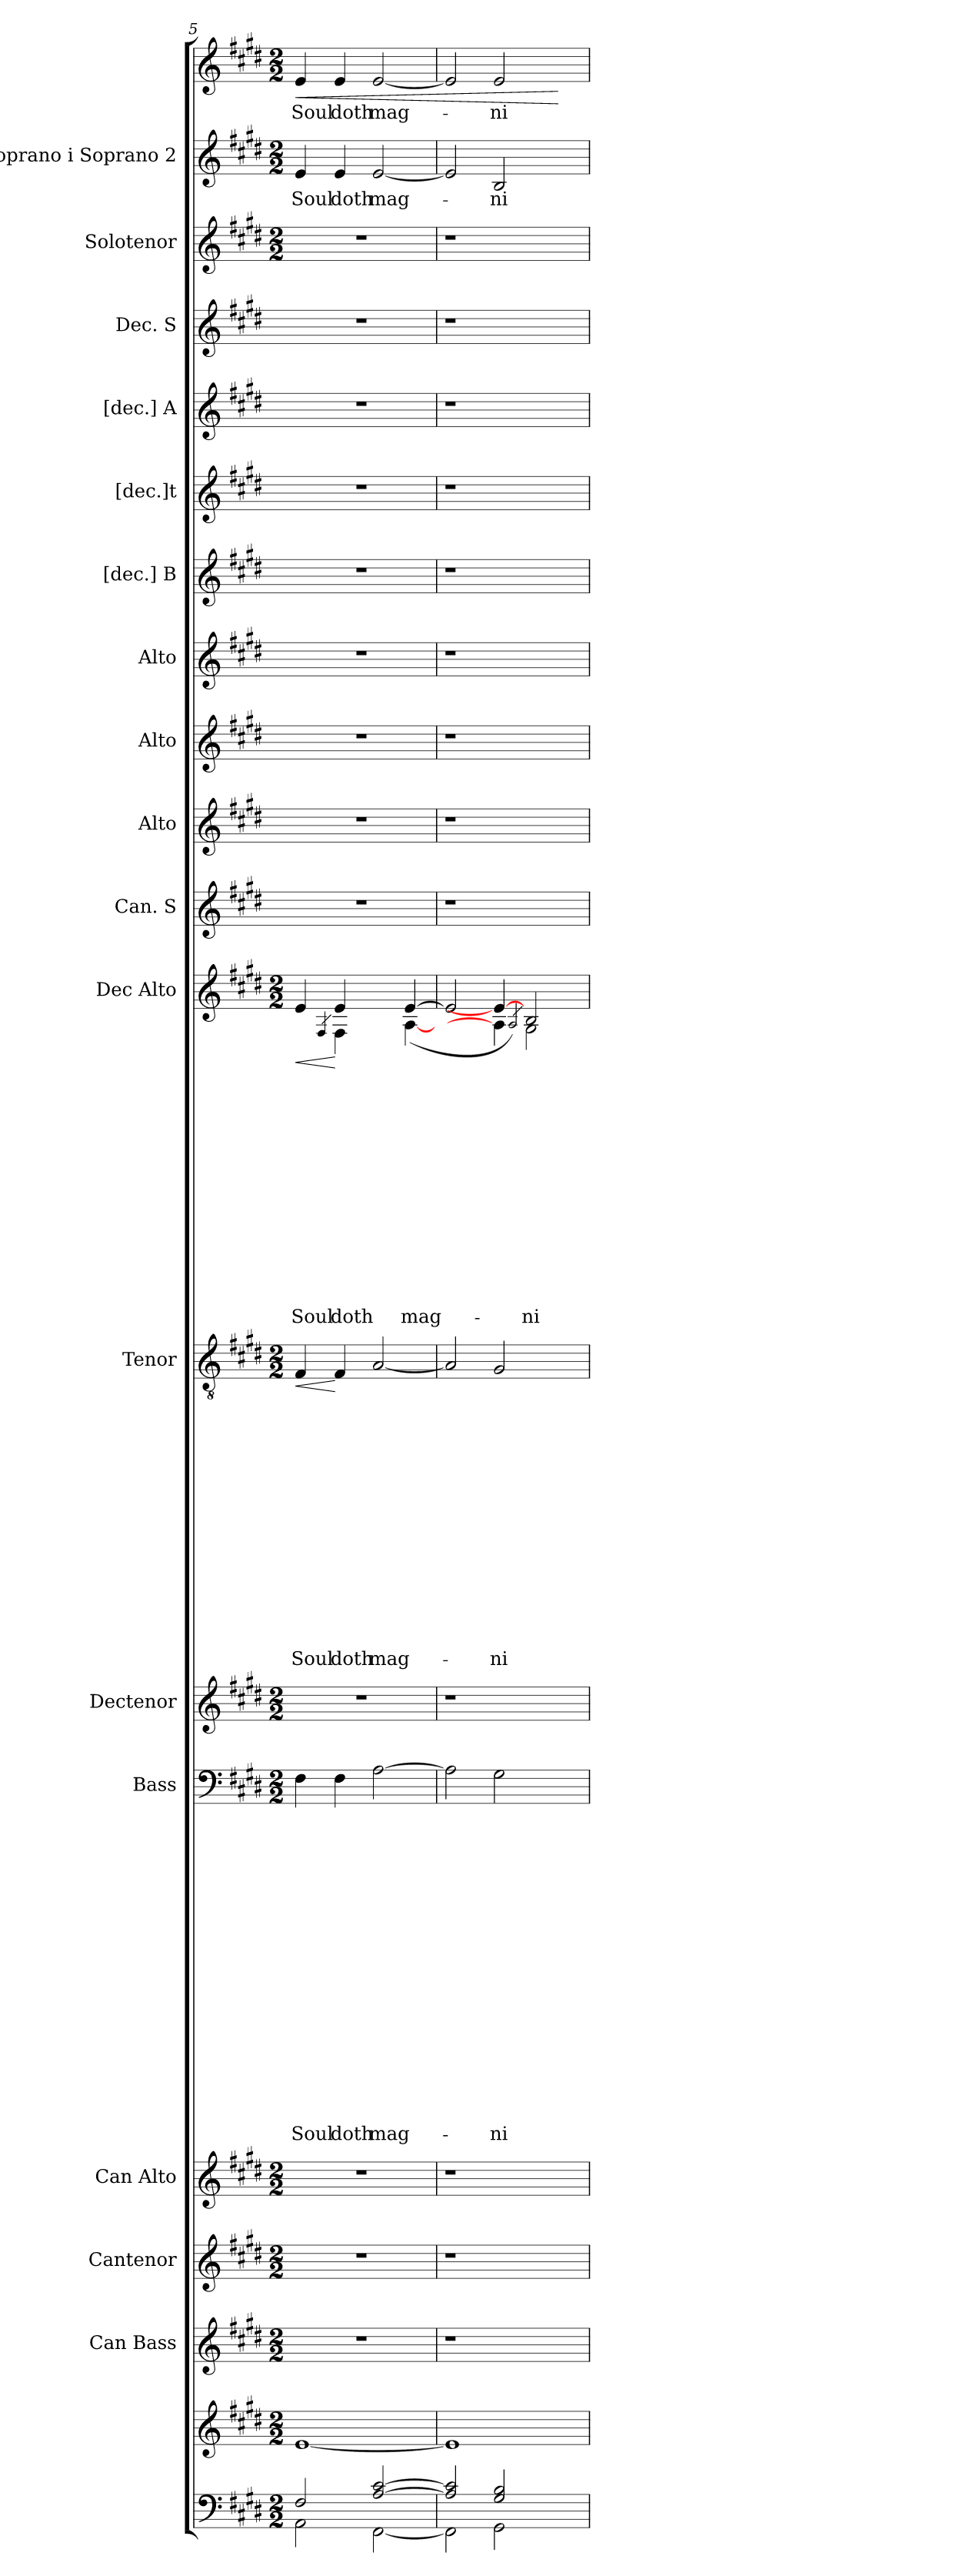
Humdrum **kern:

**kern	**kern	**kern	**kern	**kern	**kern	**text	**text	**text	**text	**text	**text	**text	**text	**text	**text	**text	**text	**text	**text	**text	**text	**text	**text	**kern	**kern	**text	**text	**text	**text	**text	**text	**text	**text	**text	**text	**text	**text	**text	**text	**text	**dynam	**kern	**text	**text	**text	**text	**text	**text	**text	**text	**text	**text	**text	**text	**text	**text	**dynam	**kern	**kern	**kern	**kern	**kern	**kern	**kern	**kern	**kern	**kern	**text	**kern	**text	**dynam
*part19	*part18	*part17	*part16	*part15	*part14	*part14	*part14	*part14	*part14	*part14	*part14	*part14	*part14	*part14	*part14	*part14	*part14	*part14	*part14	*part14	*part14	*part14	*part14	*part13	*part12	*part12	*part12	*part12	*part12	*part12	*part12	*part12	*part12	*part12	*part12	*part12	*part12	*part12	*part12	*part12	*part12	*part11	*part11	*part11	*part11	*part11	*part11	*part11	*part11	*part11	*part11	*part11	*part11	*part11	*part11	*part11	*part11	*part10	*part9	*part8	*part7	*part6	*part5	*part4	*part3	*part2	*part1	*part1	*part1	*part1	*part1
*staff20	*staff19	*staff18	*staff17	*staff16	*staff15	*staff15	*staff15	*staff15	*staff15	*staff15	*staff15	*staff15	*staff15	*staff15	*staff15	*staff15	*staff15	*staff15	*staff15	*staff15	*staff15	*staff15	*staff15	*staff14	*staff13	*staff13	*staff13	*staff13	*staff13	*staff13	*staff13	*staff13	*staff13	*staff13	*staff13	*staff13	*staff13	*staff13	*staff13	*staff13	*staff13	*staff12	*staff12	*staff12	*staff12	*staff12	*staff12	*staff12	*staff12	*staff12	*staff12	*staff12	*staff12	*staff12	*staff12	*staff12	*staff12	*staff11	*staff10	*staff9	*staff8	*staff7	*staff6	*staff5	*staff4	*staff3	*staff2	*staff2	*staff1	*staff1	*staff1/2
*	*	*I"Can Bass	*I"Cantenor	*I"Can Alto	*I"Bass	*	*	*	*	*	*	*	*	*	*	*	*	*	*	*	*	*	*	*I"Dectenor	*I"Tenor	*	*	*	*	*	*	*	*	*	*	*	*	*	*	*	*	*I"Dec Alto	*	*	*	*	*	*	*	*	*	*	*	*	*	*	*	*I"Can. S	*I"Alto	*I"Alto	*I"Alto	*I"[dec.] B	*I"[dec.]t	*I"[dec.] A	*I"Dec. S	*I"Solotenor	*I"Soprano i Soprano 2	*	*	*	*
*	*	*	*	*I'Can Alto	*I'Bass	*	*	*	*	*	*	*	*	*	*	*	*	*	*	*	*	*	*	*I'Dectenor	*	*	*	*	*	*	*	*	*	*	*	*	*	*	*	*	*	*I'Dec Alto	*	*	*	*	*	*	*	*	*	*	*	*	*	*	*	*	*	*	*	*	*	*	*	*	*I'Si	*	*	*	*
*clefF4	*clefG2	*clefG2	*clefG2	*clefG2	*clefF4	*	*	*	*	*	*	*	*	*	*	*	*	*	*	*	*	*	*	*clefG2	*clefGv2	*	*	*	*	*	*	*	*	*	*	*	*	*	*	*	*	*clefG2	*	*	*	*	*	*	*	*	*	*	*	*	*	*	*	*clefG2	*clefG2	*clefG2	*clefG2	*clefG2	*clefG2	*clefG2	*clefG2	*clefG2	*clefG2	*	*clefG2	*	*
*k[f#c#g#d#]	*k[f#c#g#d#]	*k[f#c#g#d#]	*k[f#c#g#d#]	*k[f#c#g#d#]	*k[f#c#g#d#]	*	*	*	*	*	*	*	*	*	*	*	*	*	*	*	*	*	*	*k[f#c#g#d#]	*k[f#c#g#d#]	*	*	*	*	*	*	*	*	*	*	*	*	*	*	*	*	*k[f#c#g#d#]	*	*	*	*	*	*	*	*	*	*	*	*	*	*	*	*k[f#c#g#d#]	*k[f#c#g#d#]	*k[f#c#g#d#]	*k[f#c#g#d#]	*k[f#c#g#d#]	*k[f#c#g#d#]	*k[f#c#g#d#]	*k[f#c#g#d#]	*k[f#c#g#d#]	*k[f#c#g#d#]	*	*k[f#c#g#d#]	*	*
*E:	*E:	*E:	*E:	*E:	*E:	*	*	*	*	*	*	*	*	*	*	*	*	*	*	*	*	*	*	*E:	*E:	*	*	*	*	*	*	*	*	*	*	*	*	*	*	*	*	*E:	*	*	*	*	*	*	*	*	*	*	*	*	*	*	*	*E:	*E:	*E:	*E:	*E:	*E:	*E:	*E:	*E:	*E:	*	*E:	*	*
*M2/2	*M2/2	*M2/2	*M2/2	*M2/2	*M2/2	*	*	*	*	*	*	*	*	*	*	*	*	*	*	*	*	*	*	*M2/2	*M2/2	*	*	*	*	*	*	*	*	*	*	*	*	*	*	*	*	*M2/2	*	*	*	*	*	*	*	*	*	*	*	*	*	*	*	*	*	*	*	*	*	*	*	*M2/2	*M2/2	*	*M2/2	*	*
=5	=5	=5	=5	=5	=5	=5	=5	=5	=5	=5	=5	=5	=5	=5	=5	=5	=5	=5	=5	=5	=5	=5	=5	=5	=5	=5	=5	=5	=5	=5	=5	=5	=5	=5	=5	=5	=5	=5	=5	=5	=5	=5	=5	=5	=5	=5	=5	=5	=5	=5	=5	=5	=5	=5	=5	=5	=5	=5	=5	=5	=5	=5	=5	=5	=5	=5	=5	=5	=5	=5	=5
*^	*	*	*	*	*	*	*	*	*	*	*	*	*	*	*	*	*	*	*	*	*	*	*	*	*	*	*	*	*	*	*	*	*	*	*	*	*	*	*	*	*	*	*	*	*	*	*	*	*	*	*	*	*	*	*	*	*	*	*	*	*	*	*	*	*	*	*	*	*	*	*
!	!	!	!	!	!	!	!	!	!	!	!	!	!	!	!	!	!	!	!	!	!	!	!	!LO:LY:b	!	!	!	!	!	!	!	!	!	!	!	!	!	!	!	!	!LO:LY:b	!LO:HP:b	!	!	!	!	!	!	!	!	!	!	!	!	!	!	!LO:LY:b	!LO:HP:b	!	!	!	!	!	!	!	!	!	!	!LO:LY:b	!	!LO:LY:b	!LO:HP:b
*	*	*	*	*	*	*	*	*	*	*	*	*	*	*	*	*	*	*	*	*	*	*	*	*	*	*	*	*	*	*	*	*	*	*	*	*	*	*	*	*	*	*	*^	*	*	*	*	*	*	*	*	*	*	*	*	*	*	*	*	*	*	*	*	*	*	*	*	*	*	*	*	*
2F#/	2AA\	[<1e	1r	1r	1r	4F#\	.	.	.	.	.	.	.	.	.	.	.	.	.	.	.	.	.	Soul	1r	4F#/	.	.	.	.	.	.	.	.	.	.	.	.	.	.	Soul	<	4e/	4ryy	.	.	.	.	.	.	.	.	.	.	.	.	.	Soul	<	1r	1r	1r	1r	1r	1r	1r	1r	1r	4e/	-Soul	4e/	Soul	<
.	.	.	.	.	.	.	.	.	.	.	.	.	.	.	.	.	.	.	.	.	.	.	.	.	.	.	.	.	.	.	.	.	.	.	.	.	.	.	.	.	.	.	4qF#/	.	.	.	.	.	.	.	.	.	.	.	.	.	.	.	.	.	.	.	.	.	.	.	.	.	.	.	.	.	.
!	!	!	!	!	!	!	!	!	!	!	!	!	!	!	!	!	!	!	!	!	!	!	!	!LO:LY:b	!	!	!	!	!	!	!	!	!	!	!	!	!	!	!	!	!LO:LY:b	!	!	!	!	!	!	!	!	!	!	!	!	!	!	!	!	!LO:LY:b	!	!	!	!	!	!	!	!	!	!	!	!LO:LY:b	!	!LO:LY:b	!
.	.	.	.	.	.	4F#\	.	.	.	.	.	.	.	.	.	.	.	.	.	.	.	.	.	doth	.	4F#/	.	.	.	.	.	.	.	.	.	.	.	.	.	.	doth	[	4e/	4F#\	.	.	.	.	.	.	.	.	.	.	.	.	.	doth	[	.	.	.	.	.	.	.	.	.	4e/	doth	4e/	doth	.
!	!	!	!	!	!	!	!	!	!	!	!	!	!	!	!	!	!	!	!	!	!	!	!	!LO:LY:b	!	!	!	!	!	!	!	!	!	!	!	!	!	!	!	!	!LO:LY:b	!	!	!	!	!	!	!	!	!	!	!	!	!	!	!	!	!	!	!	!	!	!	!	!	!	!	!	!	!LO:LY:b	!	!LO:LY:b	!
[>2A/ [>2c#/	[<2FF#\	.	.	.	.	[>2A\	.	.	.	.	.	.	.	.	.	.	.	.	.	.	.	.	.	mag-	.	[<2A/	.	.	.	.	.	.	.	.	.	.	.	.	.	.	mag-	.	4ryy	4ryy	.	.	.	.	.	.	.	.	.	.	.	.	.	.	.	.	.	.	.	.	.	.	.	.	[<2e/	mag-	[<2e/	mag-	.
!	!	!	!	!	!	!	!	!	!	!	!	!	!	!	!	!	!	!	!	!	!	!	!	!	!	!	!	!	!	!	!	!	!	!	!	!	!	!	!	!	!	!	!	!	!	!	!	!	!	!	!	!	!	!	!	!	!	!LO:LY:b	!	!	!	!	!	!	!	!	!	!	!	!	!	!	!
.	.	.	.	.	.	.	.	.	.	.	.	.	.	.	.	.	.	.	.	.	.	.	.	.	.	.	.	.	.	.	.	.	.	.	.	.	.	.	.	.	.	.	[>4e/	(<[4A\	.	.	.	.	.	.	.	.	.	.	.	.	.	mag-	.	.	.	.	.	.	.	.	.	.	.	.	.	.	.
=6	=6	=6	=6	=6	=6	=6	=6	=6	=6	=6	=6	=6	=6	=6	=6	=6	=6	=6	=6	=6	=6	=6	=6	=6	=6	=6	=6	=6	=6	=6	=6	=6	=6	=6	=6	=6	=6	=6	=6	=6	=6	=6	=6	=6	=6	=6	=6	=6	=6	=6	=6	=6	=6	=6	=6	=6	=6	=6	=6	=6	=6	=6	=6	=6	=6	=6	=6	=6	=6	=6	=6	=6	=6
2A/] 2c#/]	2FF#\]	1e]	1r	1r	1r	2A\]	.	.	.	.	.	.	.	.	.	.	.	.	.	.	.	.	.	.	1r	2A/]	.	.	.	.	.	.	.	.	.	.	.	.	.	.	.	.	2e/]	2ryy	.	.	.	.	.	.	.	.	.	.	.	.	.	.	.	1r	1r	1r	1r	1r	1r	1r	1r	1r	2e/]	.	2e/]	.	.
!	!	!	!	!	!	!	!	!	!	!	!	!	!	!	!	!	!	!	!	!	!	!	!	!LO:LY:b	!	!	!	!	!	!	!	!	!	!	!	!	!	!	!	!	!LO:LY:b	!	!	!	!	!	!	!	!	!	!	!	!	!	!	!	!	!	!	!	!	!	!	!	!	!	!	!	!	!LO:LY:b	!	!LO:LY:b	!
2G#/ 2B/	2GG#\	.	.	.	.	2G#\	.	.	.	.	.	.	.	.	.	.	.	.	.	.	.	.	.	-ni-	.	2G#/	.	.	.	.	.	.	.	.	.	.	.	.	.	.	-ni-	.	4e/_	4A\]	.	.	.	.	.	.	.	.	.	.	.	.	.	.	.	.	.	.	.	.	.	.	.	.	2B/	-ni-	2e/	-ni-	.
.	.	.	.	.	.	.	.	.	.	.	.	.	.	.	.	.	.	.	.	.	.	.	.	.	.	.	.	.	.	.	.	.	.	.	.	.	.	.	.	.	.	.	2qA/)	.	.	.	.	.	.	.	.	.	.	.	.	.	.	.	.	.	.	.	.	.	.	.	.	.	.	.	.	.	.
!	!	!	!	!	!	!	!	!	!	!	!	!	!	!	!	!	!	!	!	!	!	!	!	!	!	!	!	!	!	!	!	!	!	!	!	!	!	!	!	!	!	!	!	!	!	!	!	!	!	!	!	!	!	!	!	!	!	!LO:LY:b	!	!	!	!	!	!	!	!	!	!	!	!	!	!	!
.	.	.	.	.	.	.	.	.	.	.	.	.	.	.	.	.	.	.	.	.	.	.	.	.	.	.	.	.	.	.	.	.	.	.	.	.	.	.	.	.	.	.	2B/	2G#\	.	.	.	.	.	.	.	.	.	.	.	.	.	-ni-	.	.	.	.	.	.	.	.	.	.	.	.	.	.	.
4ryy	4ryy	4ryy	4ryy	4ryy	4ryy	4ryy	.	.	.	.	.	.	.	.	.	.	.	.	.	.	.	.	.	.	4ryy	4ryy	.	.	.	.	.	.	.	.	.	.	.	.	.	.	.	.	.	.	.	.	.	.	.	.	.	.	.	.	.	.	.	.	.	4ryy	4ryy	4ryy	4ryy	4ryy	4ryy	4ryy	4ryy	4ryy	4ryy	.	4ryy	.	[
*v	*v	*	*	*	*	*	*	*	*	*	*	*	*	*	*	*	*	*	*	*	*	*	*	*	*	*	*	*	*	*	*	*	*	*	*	*	*	*	*	*	*	*	*v	*v	*	*	*	*	*	*	*	*	*	*	*	*	*	*	*	*	*	*	*	*	*	*	*	*	*	*	*	*	*
=	=	=	=	=	=	=	=	=	=	=	=	=	=	=	=	=	=	=	=	=	=	=	=	=	=	=	=	=	=	=	=	=	=	=	=	=	=	=	=	=	=	=	=	=	=	=	=	=	=	=	=	=	=	=	=	=	=	=	=	=	=	=	=	=	=	=	=	=	=	=	=
*-	*-	*-	*-	*-	*-	*-	*-	*-	*-	*-	*-	*-	*-	*-	*-	*-	*-	*-	*-	*-	*-	*-	*-	*-	*-	*-	*-	*-	*-	*-	*-	*-	*-	*-	*-	*-	*-	*-	*-	*-	*-	*-	*-	*-	*-	*-	*-	*-	*-	*-	*-	*-	*-	*-	*-	*-	*-	*-	*-	*-	*-	*-	*-	*-	*-	*-	*-	*-	*-	*-	*-
